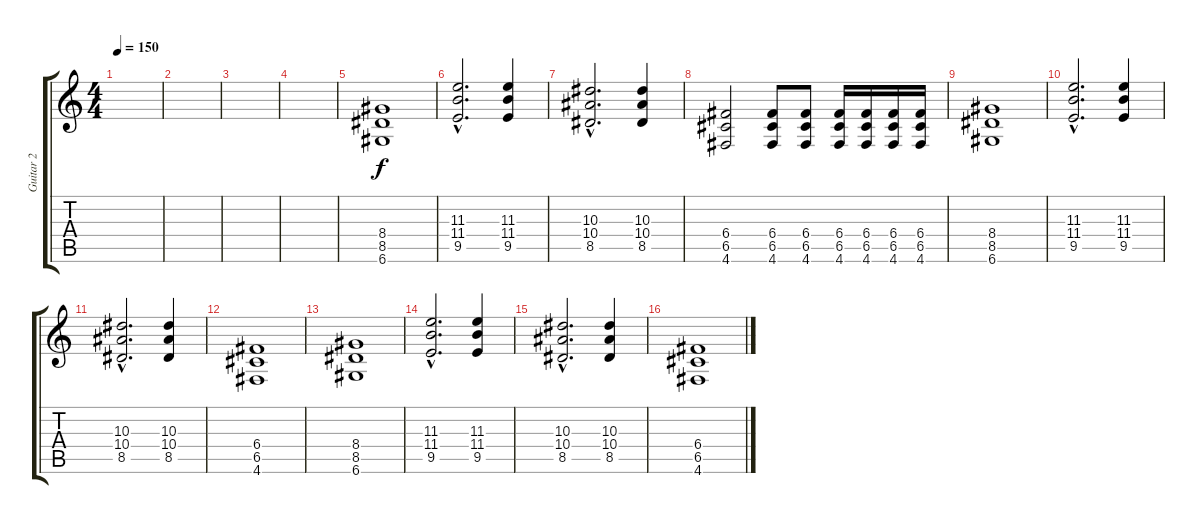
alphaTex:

\track ("Guitar 2" "Guitar 2") {instrument distortionguitar}
\staff {score tabs}
\tuning (D4 A3 F3 C3 G2 D2) {hide}
\ts (4 4)
\tempo 150
\clef g2
\ks c
|
|
|
|
(8.4 8.5 6.6).1 |
(11.3{hac} 11.4{hac} 9.5{hac}).2{d} (11.3 11.4 9.5).4 |
(10.3{hac} 10.4{hac} 8.5{hac}).2{d} (10.3 10.4 8.5).4 |
(6.4 6.5 4.6).2 (6.4 6.5 4.6).8 (6.4 6.5 4.6).8 (6.4 6.5 4.6).16 (6.4 6.5 4.6).16 (6.4 6.5 4.6).16 (6.4 6.5 4.6).16 |
(8.4 8.5 6.6).1 |
(11.3{hac} 11.4{hac} 9.5{hac}).2{d} (11.3 11.4 9.5).4 |
(10.3{hac} 10.4{hac} 8.5{hac}).2{d} (10.3 10.4 8.5).4 |
(6.4 6.5 4.6).1 |
(8.4 8.5 6.6).1 |
(11.3{hac} 11.4{hac} 9.5{hac}).2{d} (11.3 11.4 9.5).4 |
(10.3{hac} 10.4{hac} 8.5{hac}).2{d} (10.3 10.4 8.5).4 |
(6.4 6.5 4.6).1
